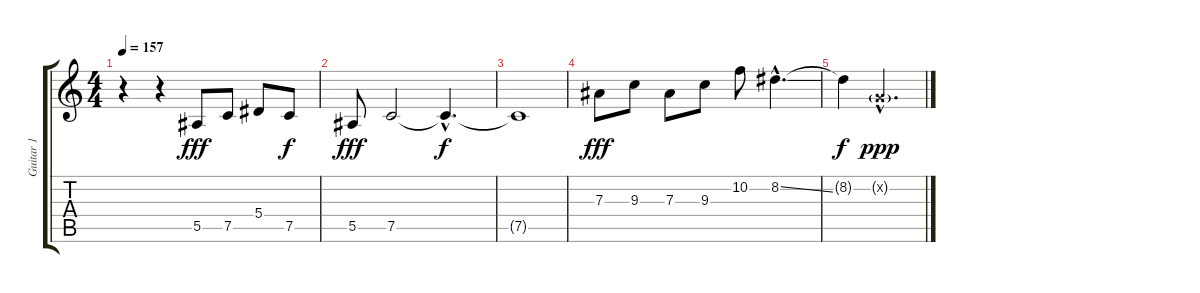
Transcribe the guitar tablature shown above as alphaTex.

\track ("Guitar 1" "Guitar 1") {instrument overdrivenguitar}
\staff {score tabs}
\tuning (C4 G3 Eb3 Bb2 F2 C2) {hide}
\ts (4 4)
\tempo 157
\clef g2
\ks c
r.4{dy f} r.4 5.5.8{dy fff} 7.5.8 5.4.8 7.5.8{dy f} |
5.5.8{dy fff} 7.5.2 7.5{hac t}.4{d dy f} |
7.5{t}.1 |
7.3.8{dy fff} 9.3.8 7.3.8 9.3.8 10.2.8 8.2{ss hac}.4{d} |
8.2{t}.4{dy f} 0.2{g hac x}.2{d dy ppp}
